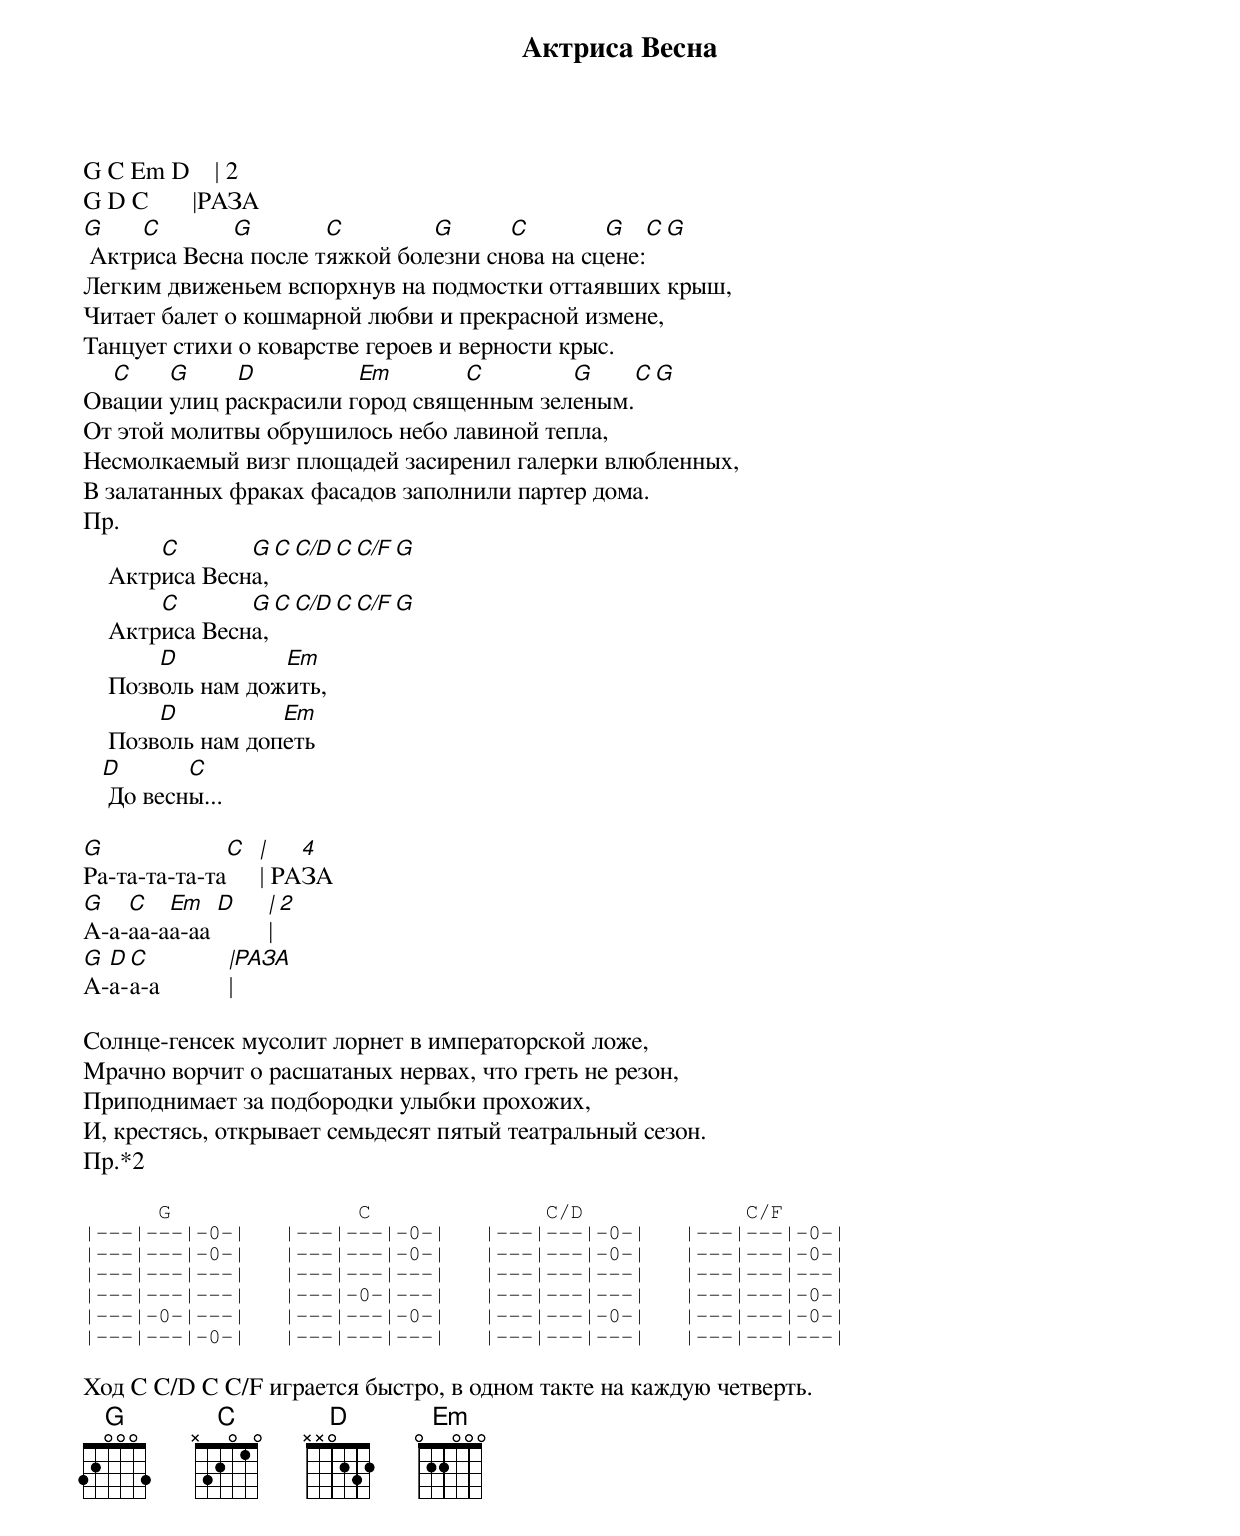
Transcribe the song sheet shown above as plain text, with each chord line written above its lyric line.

  Актриса Весна

G C Em D    | 2
G D C       |РАЗА
G    C       G        C        G      C        G     C  G
 Актриса Весна после тяжкой болезни снова на сцене:
Легким движеньем вспорхнув на подмостки оттаявших крыш,
Читает балет о кошмарной любви и прекрасной измене,
Танцует стихи о коварстве героев и верности крыс.
  C    G     D          Em       C        G     C G
Овации улиц раскрасили город священным зеленым.
От этой молитвы обрушилось небо лавиной тепла,
Несмолкаемый визг площадей засиренил галерки влюбленных,
В залатанных фраках фасадов заполнили партер дома.
Пр.
        C       G  C C/D C C/F G
    Актриса Весна,
        C       G  C C/D C C/F G
    Актриса Весна,
        D          Em
    Позволь нам дожить,
        D          Em
    Позволь нам допеть
   D       C
    До весны...

G             C |   4
Pa-та-та-та-та  | РАЗА
G   C   Em   D    | 2
А-а-аа-аа-аа      |
G D C             |РАЗА
А-а-а-а           |

Солнце-генсек мусолит лорнет в императорской ложе,
Мрачно ворчит о расшатаных нервах, что греть не резон,
Приподнимает за подбородки улыбки прохожих,
И, крестясь, открывает семьдесят пятый театральный сезон.
Пр.*2

      G               C              C/D             C/F
|---|---|-0-|   |---|---|-0-|   |---|---|-0-|   |---|---|-0-|
|---|---|-0-|   |---|---|-0-|   |---|---|-0-|   |---|---|-0-|
|---|---|---|   |---|---|---|   |---|---|---|   |---|---|---|
|---|---|---|   |---|-0-|---|   |---|---|---|   |---|---|-0-|
|---|-0-|---|   |---|---|-0-|   |---|---|-0-|   |---|---|-0-|
|---|---|-0-|   |---|---|---|   |---|---|---|   |---|---|---|

Ход C C/D C C/F играется быстро, в одном такте на каждую четверть.
